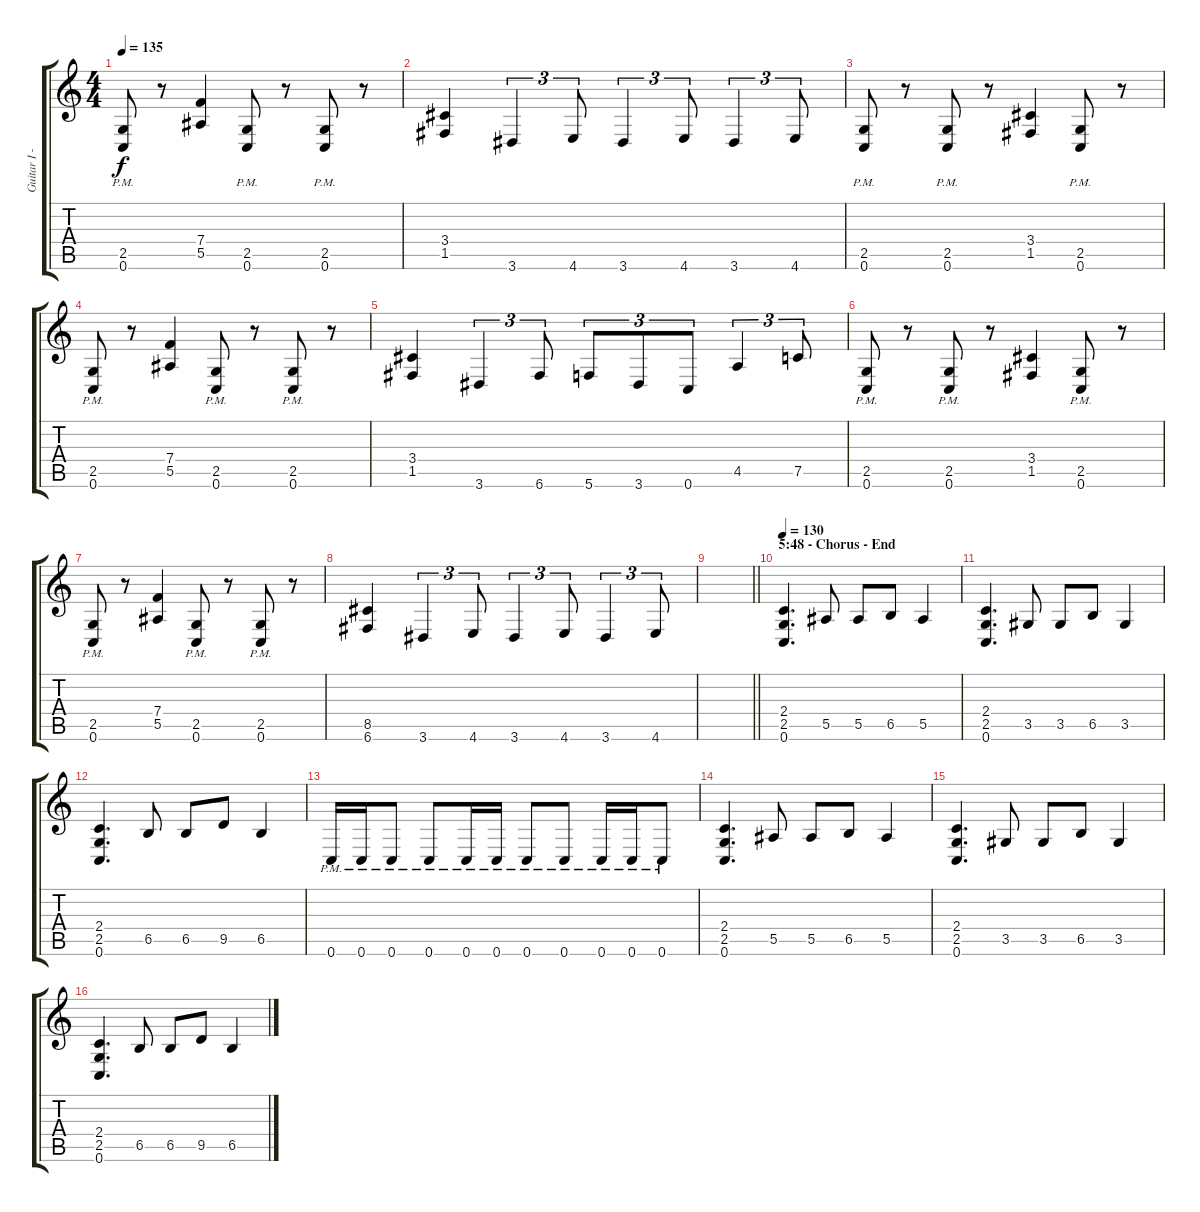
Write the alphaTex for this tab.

\track ("Guitar I - Martin Shirenc" "Guitar I -") {instrument distortionguitar}
\staff {score tabs}
\tuning (C4 G3 Eb3 Bb2 F2 C2) {hide}
\ts (4 4)
\tempo 135
\clef g2
\ks c
(2.5{pm} 0.6{pm}).8{dy f} r.8 (7.4 5.5).4 (2.5{pm} 0.6{pm}).8 r.8 (2.5{pm} 0.6{pm}).8 r.8 |
(3.4 1.5).4 3.6.4{tu (3 2)} 4.6.8{tu (3 2)} 3.6.4{tu (3 2)} 4.6.8{tu (3 2)} 3.6.4{tu (3 2)} 4.6.8{tu (3 2)} |
(2.5{pm} 0.6{pm}).8 r.8 (2.5{pm} 0.6{pm}).8 r.8 (3.4 1.5).4 (2.5{pm} 0.6{pm}).8 r.8 |
(2.5{pm} 0.6{pm}).8 r.8 (7.4 5.5).4 (2.5{pm} 0.6{pm}).8 r.8 (2.5{pm} 0.6{pm}).8 r.8 |
(3.4 1.5).4 3.6.4{tu (3 2)} 6.6.8{tu (3 2)} 5.6.8{tu (3 2)} 3.6.8{tu (3 2)} 0.6.8{tu (3 2)} 4.5.4{tu (3 2)} 7.5.8{tu (3 2)} |
(2.5{pm} 0.6{pm}).8 r.8 (2.5{pm} 0.6{pm}).8 r.8 (3.4 1.5).4 (2.5{pm} 0.6{pm}).8 r.8 |
(2.5{pm} 0.6{pm}).8 r.8 (7.4 5.5).4 (2.5{pm} 0.6{pm}).8 r.8 (2.5{pm} 0.6{pm}).8 r.8 |
(8.5 6.6).4 3.6.4{tu (3 2)} 4.6.8{tu (3 2)} 3.6.4{tu (3 2)} 4.6.8{tu (3 2)} 3.6.4{tu (3 2)} 4.6.8{tu (3 2)} |
\barLineRight lightlight
|
\section ("" "5:48 - Chorus - End")
\tempo 130
(2.4 2.5 0.6).4{d} 5.5.8 5.5.8 6.5.8 5.5.4 |
(2.4 2.5 0.6).4{d} 3.5.8 3.5.8 6.5.8 3.5.4 |
(2.4 2.5 0.6).4{d} 6.5.8 6.5.8 9.5.8 6.5.4 |
0.6{pm}.16 0.6{pm}.16 0.6{pm}.8 0.6{pm}.8 0.6{pm}.16 0.6{pm}.16 0.6{pm}.8 0.6{pm}.8 0.6{pm}.16 0.6{pm}.16 0.6{pm}.8 |
(2.4 2.5 0.6).4{d} 5.5.8 5.5.8 6.5.8 5.5.4 |
(2.4 2.5 0.6).4{d} 3.5.8 3.5.8 6.5.8 3.5.4 |
(2.4 2.5 0.6).4{d} 6.5.8 6.5.8 9.5.8 6.5.4
